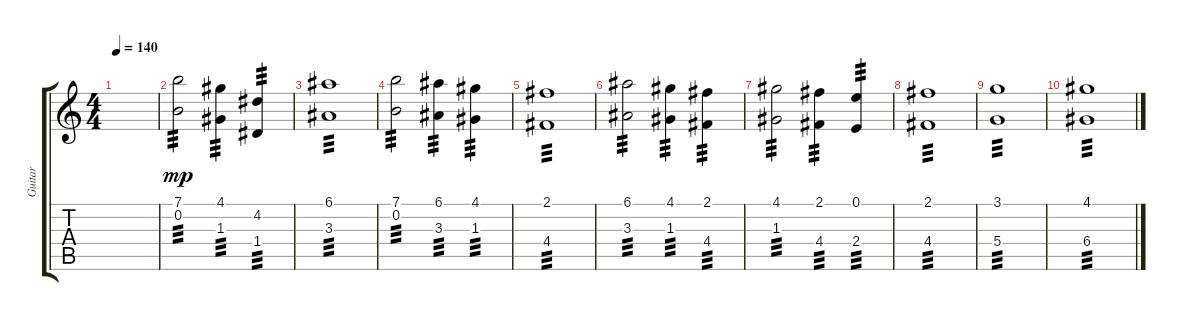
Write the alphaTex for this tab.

\track ("Guitar" "Guitar") {instrument distortionguitar}
\staff {score tabs}
\tuning (E4 B3 G3 D3 A2 E2) {hide}
\ts (4 4)
\tempo 140
\clef g2
\ks c
|
(7.1 0.2).2{tp 3 dy mp} (4.1 1.3).4{tp 3} (4.2 1.4).4{tp 3} |
(6.1 3.3).1{tp 3} |
(7.1 0.2).2{tp 3} (6.1 3.3).4{tp 3} (4.1 1.3).4{tp 3} |
(2.1 4.4).1{tp 3} |
(6.1 3.3).2{tp 3} (4.1 1.3).4{tp 3} (2.1 4.4).4{tp 3} |
(4.1 1.3).2{tp 3} (2.1 4.4).4{tp 3} (0.1 2.4).4{tp 3} |
(2.1 4.4).1{tp 3} |
(3.1 5.4).1{tp 3} |
(4.1 6.4).1{tp 3}
